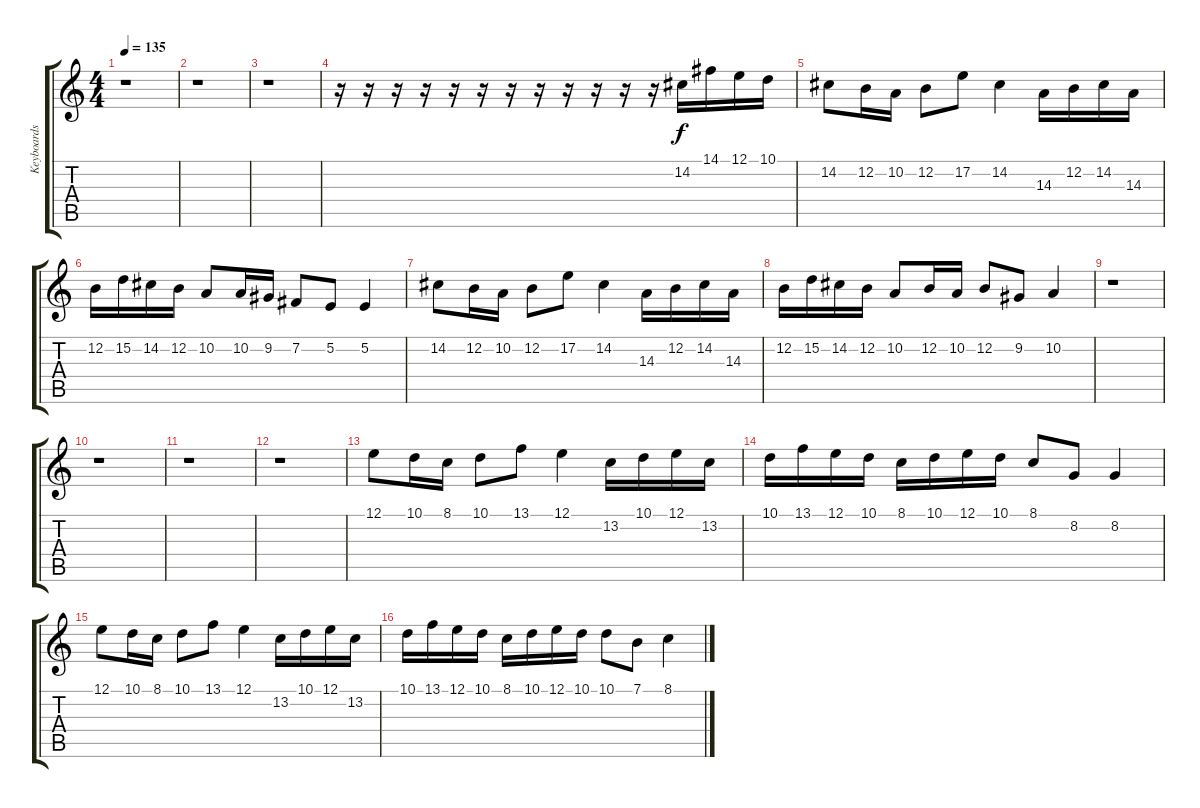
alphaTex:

\track ("Keyboards" "Keyboards") {instrument brasssection}
\staff {score tabs}
\tuning (E4 B3 G3 D3 A2 E2) {hide}
\ts (4 4)
\tempo 135
\clef g2
\ks c
r.1{dy f} |
r.1 |
r.1 |
r.16 r.16 r.16 r.16 r.16 r.16 r.16 r.16 r.16 r.16 r.16 r.16 14.2.16 14.1.16 12.1.16 10.1.16 |
14.2.8 12.2.16 10.2.16 12.2.8 17.2.8 14.2.4 14.3.16 12.2.16 14.2.16 14.3.16 |
12.2.16 15.2.16 14.2.16 12.2.16 10.2.8 10.2.16 9.2.16 7.2.8 5.2.8 5.2.4 |
14.2.8 12.2.16 10.2.16 12.2.8 17.2.8 14.2.4 14.3.16 12.2.16 14.2.16 14.3.16 |
12.2.16 15.2.16 14.2.16 12.2.16 10.2.8 12.2.16 10.2.16 12.2.8 9.2.8 10.2.4 |
r.1 |
r.1 |
r.1 |
r.1 |
12.1.8 10.1.16 8.1.16 10.1.8 13.1.8 12.1.4 13.2.16 10.1.16 12.1.16 13.2.16 |
10.1.16 13.1.16 12.1.16 10.1.16 8.1.16 10.1.16 12.1.16 10.1.16 8.1.8 8.2.8 8.2.4 |
12.1.8 10.1.16 8.1.16 10.1.8 13.1.8 12.1.4 13.2.16 10.1.16 12.1.16 13.2.16 |
10.1.16 13.1.16 12.1.16 10.1.16 8.1.16 10.1.16 12.1.16 10.1.16 10.1.8 7.1.8 8.1.4
